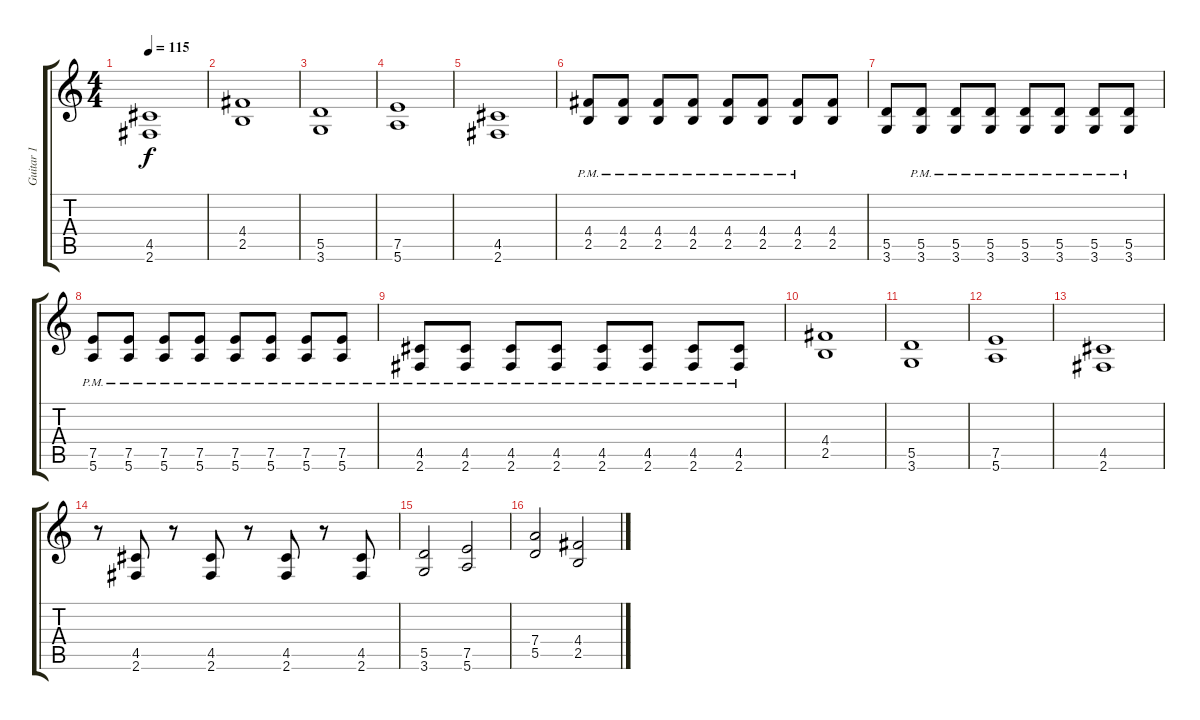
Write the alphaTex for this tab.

\track ("Guitar 1" "Guitar 1") {instrument distortionguitar}
\staff {score tabs}
\tuning (E4 B3 G3 D3 A2 E2) {hide}
\ts (4 4)
\tempo 115
\clef g2
\ks c
(4.5 2.6).1{dy f} |
(4.4 2.5).1 |
(5.5 3.6).1 |
(7.5 5.6).1 |
(4.5 2.6).1 |
(4.4{pm} 2.5{pm}).8 (4.4{pm} 2.5{pm}).8 (4.4{pm} 2.5{pm}).8 (4.4{pm} 2.5{pm}).8 (4.4{pm} 2.5{pm}).8 (4.4{pm} 2.5{pm}).8 (4.4{pm} 2.5{pm}).8 (4.4 2.5).8 |
(5.5 3.6).8 (5.5{pm} 3.6{pm}).8 (5.5{pm} 3.6{pm}).8 (5.5{pm} 3.6{pm}).8 (5.5{pm} 3.6{pm}).8 (5.5{pm} 3.6{pm}).8 (5.5{pm} 3.6{pm}).8 (5.5{pm} 3.6{pm}).8 |
(7.5{pm} 5.6{pm}).8 (7.5{pm} 5.6{pm}).8 (7.5{pm} 5.6{pm}).8 (7.5{pm} 5.6{pm}).8 (7.5{pm} 5.6{pm}).8 (7.5{pm} 5.6{pm}).8 (7.5{pm} 5.6{pm}).8 (7.5{pm} 5.6{pm}).8 |
(4.5{pm} 2.6{pm}).8 (4.5{pm} 2.6{pm}).8 (4.5{pm} 2.6{pm}).8 (4.5{pm} 2.6{pm}).8 (4.5{pm} 2.6{pm}).8 (4.5{pm} 2.6{pm}).8 (4.5{pm} 2.6{pm}).8 (4.5{pm} 2.6{pm}).8 |
(4.4 2.5).1 |
(5.5 3.6).1 |
(7.5 5.6).1 |
(4.5 2.6).1 |
r.8 (4.5 2.6).8 r.8 (4.5 2.6).8 r.8 (4.5 2.6).8 r.8 (4.5 2.6).8 |
(5.5 3.6).2 (7.5 5.6).2 |
(7.4 5.5).2 (4.4 2.5).2
